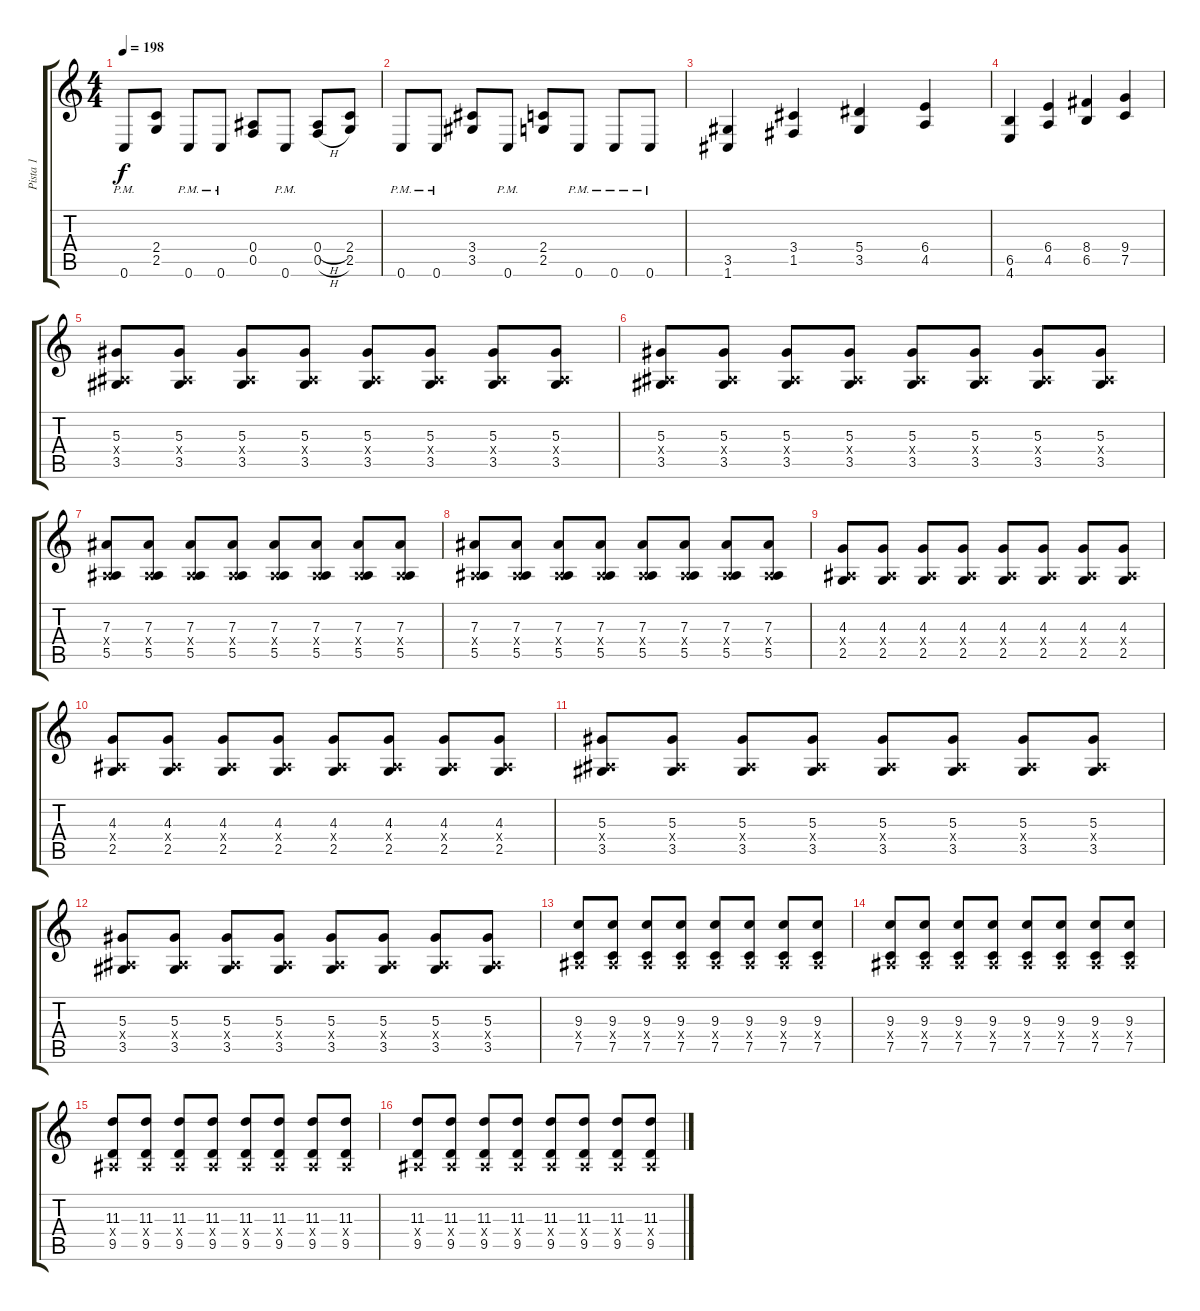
\track ("Pista 1" "Pista 1") {instrument distortionguitar}
\staff {score tabs}
\tuning (C4 G3 Eb3 Bb2 F2 C2) {hide}
\ts (4 4)
\tempo 198
\clef g2
\ks c
0.6{pm}.8{dy f} (2.4 2.5).8 0.6{pm}.8 0.6{pm}.8 (0.4 0.5).8 0.6{pm}.8 (0.4{h} 0.5{h}).8 (2.4 2.5).8 |
0.6{pm}.8 0.6{pm}.8 (3.4 3.5).8 0.6{pm}.8 (2.4 2.5).8 0.6{pm}.8 0.6{pm}.8 0.6{pm}.8 |
(3.5 1.6).4 (3.4 1.5).4 (5.4 3.5).4 (6.4 4.5).4 |
(6.5 4.6).4 (6.4 4.5).4 (8.4 6.5).4 (9.4 7.5).4 |
(5.3 0.4{x} 3.5).8 (5.3 0.4{x} 3.5).8 (5.3 0.4{x} 3.5).8 (5.3 0.4{x} 3.5).8 (5.3 0.4{x} 3.5).8 (5.3 0.4{x} 3.5).8 (5.3 0.4{x} 3.5).8 (5.3 0.4{x} 3.5).8 |
(5.3 0.4{x} 3.5).8 (5.3 0.4{x} 3.5).8 (5.3 0.4{x} 3.5).8 (5.3 0.4{x} 3.5).8 (5.3 0.4{x} 3.5).8 (5.3 0.4{x} 3.5).8 (5.3 0.4{x} 3.5).8 (5.3 0.4{x} 3.5).8 |
(7.3 0.4{x} 5.5).8 (7.3 0.4{x} 5.5).8 (7.3 0.4{x} 5.5).8 (7.3 0.4{x} 5.5).8 (7.3 0.4{x} 5.5).8 (7.3 0.4{x} 5.5).8 (7.3 0.4{x} 5.5).8 (7.3 0.4{x} 5.5).8 |
(7.3 0.4{x} 5.5).8 (7.3 0.4{x} 5.5).8 (7.3 0.4{x} 5.5).8 (7.3 0.4{x} 5.5).8 (7.3 0.4{x} 5.5).8 (7.3 0.4{x} 5.5).8 (7.3 0.4{x} 5.5).8 (7.3 0.4{x} 5.5).8 |
(4.3 0.4{x} 2.5).8 (4.3 0.4{x} 2.5).8 (4.3 0.4{x} 2.5).8 (4.3 0.4{x} 2.5).8 (4.3 0.4{x} 2.5).8 (4.3 0.4{x} 2.5).8 (4.3 0.4{x} 2.5).8 (4.3 0.4{x} 2.5).8 |
(4.3 0.4{x} 2.5).8 (4.3 0.4{x} 2.5).8 (4.3 0.4{x} 2.5).8 (4.3 0.4{x} 2.5).8 (4.3 0.4{x} 2.5).8 (4.3 0.4{x} 2.5).8 (4.3 0.4{x} 2.5).8 (4.3 0.4{x} 2.5).8 |
(5.3 0.4{x} 3.5).8 (5.3 0.4{x} 3.5).8 (5.3 0.4{x} 3.5).8 (5.3 0.4{x} 3.5).8 (5.3 0.4{x} 3.5).8 (5.3 0.4{x} 3.5).8 (5.3 0.4{x} 3.5).8 (5.3 0.4{x} 3.5).8 |
(5.3 0.4{x} 3.5).8 (5.3 0.4{x} 3.5).8 (5.3 0.4{x} 3.5).8 (5.3 0.4{x} 3.5).8 (5.3 0.4{x} 3.5).8 (5.3 0.4{x} 3.5).8 (5.3 0.4{x} 3.5).8 (5.3 0.4{x} 3.5).8 |
(9.3 0.4{x} 7.5).8 (9.3 0.4{x} 7.5).8 (9.3 0.4{x} 7.5).8 (9.3 0.4{x} 7.5).8 (9.3 0.4{x} 7.5).8 (9.3 0.4{x} 7.5).8 (9.3 0.4{x} 7.5).8 (9.3 0.4{x} 7.5).8 |
(9.3 0.4{x} 7.5).8 (9.3 0.4{x} 7.5).8 (9.3 0.4{x} 7.5).8 (9.3 0.4{x} 7.5).8 (9.3 0.4{x} 7.5).8 (9.3 0.4{x} 7.5).8 (9.3 0.4{x} 7.5).8 (9.3 0.4{x} 7.5).8 |
(11.3 0.4{x} 9.5).8 (11.3 0.4{x} 9.5).8 (11.3 0.4{x} 9.5).8 (11.3 0.4{x} 9.5).8 (11.3 0.4{x} 9.5).8 (11.3 0.4{x} 9.5).8 (11.3 0.4{x} 9.5).8 (11.3 0.4{x} 9.5).8 |
(11.3 0.4{x} 9.5).8 (11.3 0.4{x} 9.5).8 (11.3 0.4{x} 9.5).8 (11.3 0.4{x} 9.5).8 (11.3 0.4{x} 9.5).8 (11.3 0.4{x} 9.5).8 (11.3 0.4{x} 9.5).8 (11.3 0.4{x} 9.5).8
